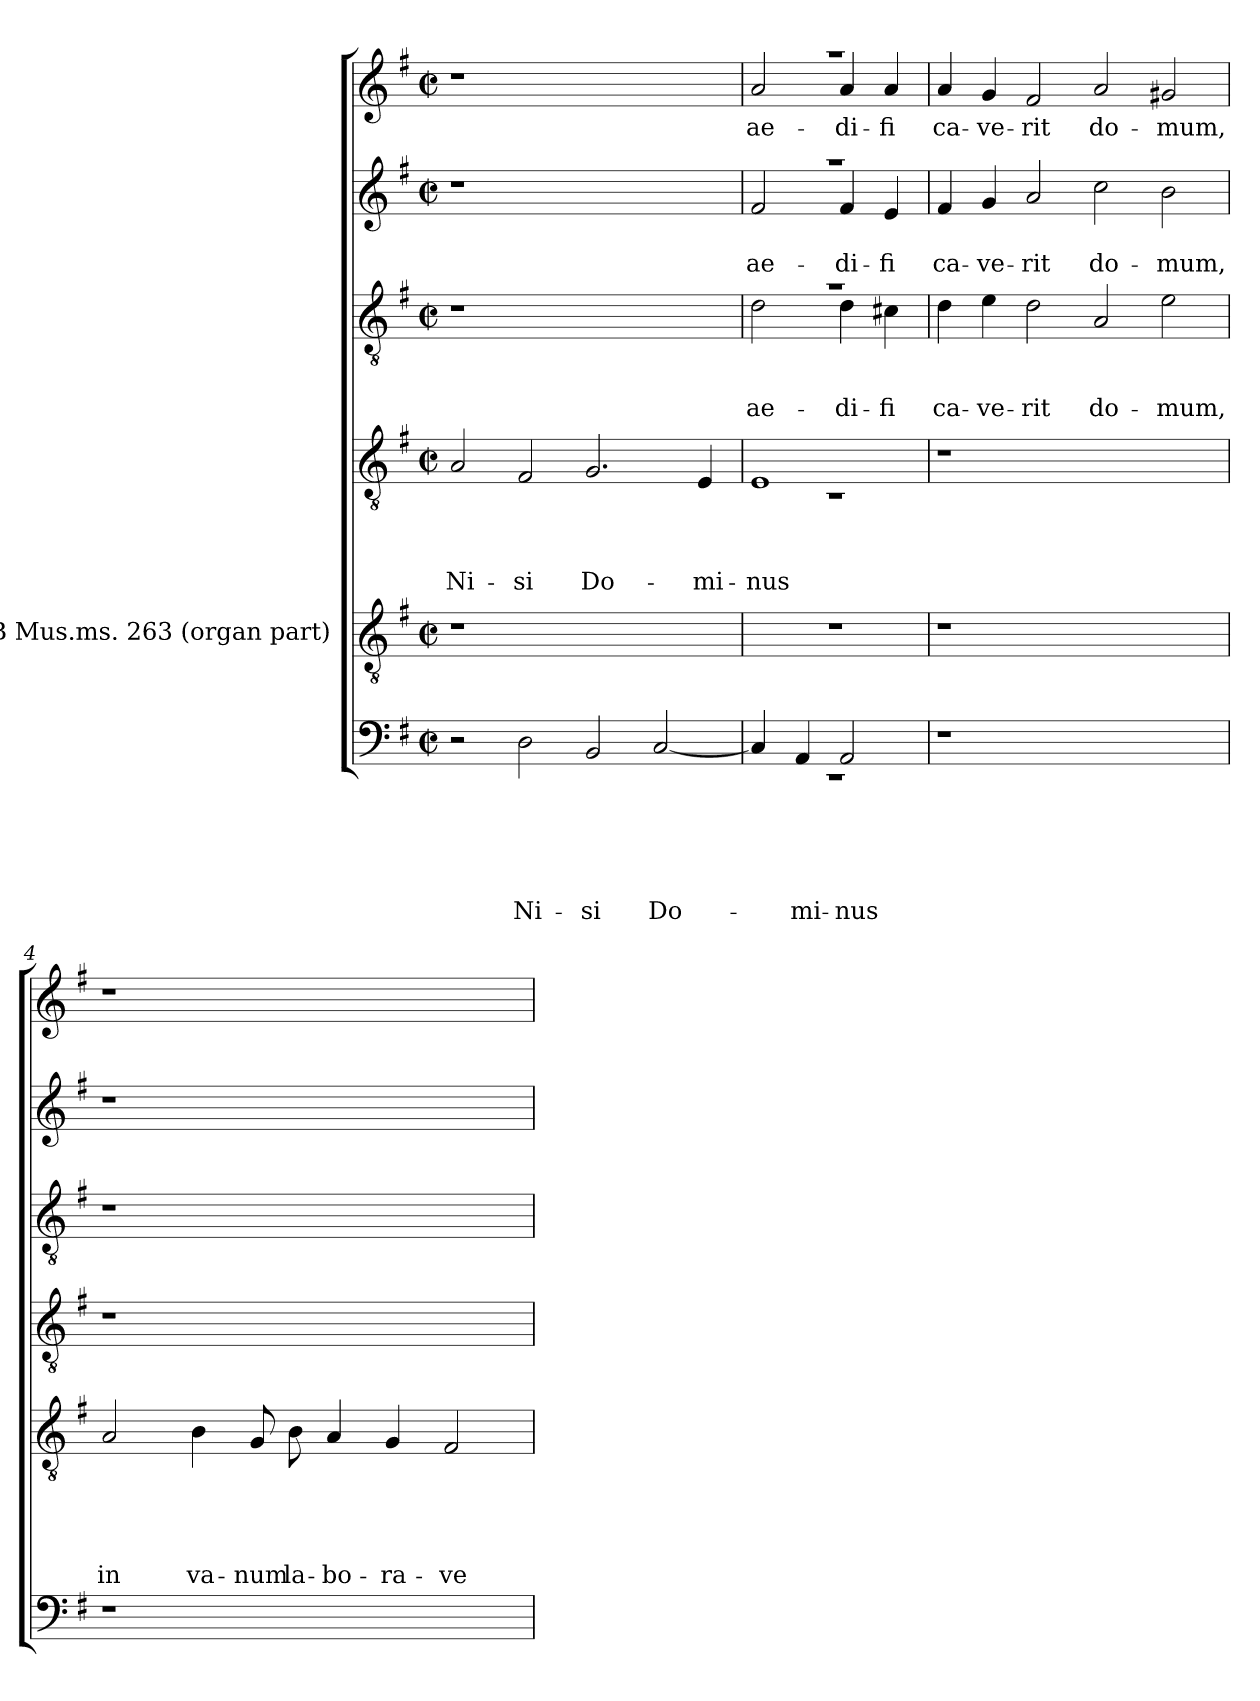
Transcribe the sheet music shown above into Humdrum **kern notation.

**kern	**text	**text	**text	**text	**text	**text	**kern	**text	**text	**text	**text	**text	**kern	**text	**text	**text	**text	**kern	**text	**text	**text	**kern	**text	**text	**kern	**text
*part6	*part6	*part6	*part6	*part6	*part6	*part6	*part5	*part5	*part5	*part5	*part5	*part5	*part4	*part4	*part4	*part4	*part4	*part3	*part3	*part3	*part3	*part2	*part2	*part2	*part1	*part1
*staff6	*staff6	*staff6	*staff6	*staff6	*staff6	*staff6	*staff5	*staff5	*staff5	*staff5	*staff5	*staff5	*staff4	*staff4	*staff4	*staff4	*staff4	*staff3	*staff3	*staff3	*staff3	*staff2	*staff2	*staff2	*staff1	*staff1
*	*	*	*	*	*	*	*I"BSB Mus.ms. 263 (organ part)	*	*	*	*	*	*	*	*	*	*	*	*	*	*	*	*	*	*	*
*clefF4	*	*	*	*	*	*	*clefGv2	*	*	*	*	*	*clefGv2	*	*	*	*	*clefGv2	*	*	*	*clefG2	*	*	*clefG2	*
*k[f#]	*	*	*	*	*	*	*k[f#]	*	*	*	*	*	*k[f#]	*	*	*	*	*k[f#]	*	*	*	*k[f#]	*	*	*k[f#]	*
*G:	*	*	*	*	*	*	*G:	*	*	*	*	*	*G:	*	*	*	*	*G:	*	*	*	*G:	*	*	*G:	*
*M2/2	*	*	*	*	*	*	*M2/2	*	*	*	*	*	*M2/2	*	*	*	*	*M2/2	*	*	*	*M2/2	*	*	*M2/2	*
*met(c|)	*	*	*	*	*	*	*met(c|)	*	*	*	*	*	*met(c|)	*	*	*	*	*met(c|)	*	*	*	*met(c|)	*	*	*met(c|)	*
=1	=1	=1	=1	=1	=1	=1	=1	=1	=1	=1	=1	=1	=1	=1	=1	=1	=1	=1	=1	=1	=1	=1	=1	=1	=1	=1
!	!	!	!	!	!	!	!	!	!	!	!	!	!	!	!	!	!LO:LY:b	!	!	!	!	!	!	!	!	!
2r	.	.	.	.	.	.	1r	.	.	.	.	.	2A/	.	.	.	Ni-	1r	.	.	.	1r	.	.	1r	.
!	!	!	!	!	!	!LO:LY:b	!	!	!	!	!	!	!	!	!	!	!LO:LY:b	!	!	!	!	!	!	!	!	!
2D\	.	.	.	.	.	Ni-	.	.	.	.	.	.	2F#/	.	.	.	-si	.	.	.	.	.	.	.	.	.
!	!	!	!	!	!	!LO:LY:b	!	!	!	!	!	!	!	!	!	!	!LO:LY:b	!	!	!	!	!	!	!	!	!
2BB/	.	.	.	.	.	-si	1ryy	.	.	.	.	.	2.G/	.	.	.	Do-	1ryy	.	.	.	1ryy	.	.	1ryy	.
!	!	!	!	!	!	!LO:LY:b	!	!	!	!	!	!	!	!	!	!	!	!	!	!	!	!	!	!	!	!
[<2C/	.	.	.	.	.	Do-	.	.	.	.	.	.	.	.	.	.	.	.	.	.	.	.	.	.	.	.
!	!	!	!	!	!	!	!	!	!	!	!	!	!	!	!	!	!LO:LY:b	!	!	!	!	!	!	!	!	!
.	.	.	.	.	.	.	.	.	.	.	.	.	4E/	.	.	.	-mi-	.	.	.	.	.	.	.	.	.
=2	=2	=2	=2	=2	=2	=2	=2	=2	=2	=2	=2	=2	=2	=2	=2	=2	=2	=2	=2	=2	=2	=2	=2	=2	=2	=2
*^	*	*	*	*	*	*	*	*	*	*	*	*	*	*	*	*	*	*	*	*	*	*	*	*	*	*
!	!	!	!	!	!	!	!	!	!	!	!	!	!	!	!	!	!	!LO:LY:b	!	!	!	!LO:LY:b	!	!	!LO:LY:b	!	!LO:LY:b
*	*	*	*	*	*	*	*	*	*	*	*	*	*	*^	*	*	*	*	*^	*	*	*	*^	*	*	*^	*
4C/]	1rEE	.	.	.	.	.	.	1r	.	.	.	.	.	1E	1rC	.	.	.	-nus	1ra	2d\	.	.	ae-	1raa	2f#/	.	ae-	1raa	2a/	ae-
!	!	!	!	!	!	!	!LO:LY:b	!	!	!	!	!	!	!	!	!	!	!	!	!	!	!	!	!	!	!	!	!	!	!	!
4AA/	.	.	.	.	.	.	-mi-	.	.	.	.	.	.	.	.	.	.	.	.	.	.	.	.	.	.	.	.	.	.	.	.
!	!	!	!	!	!	!	!LO:LY:b	!	!	!	!	!	!	!	!	!	!	!	!	!	!	!	!	!LO:LY:b	!	!	!	!LO:LY:b	!	!	!LO:LY:b
2AA/	.	.	.	.	.	.	-nus	.	.	.	.	.	.	.	.	.	.	.	.	.	4d\	.	.	-di-	.	4f#/	.	-di-	.	4a/	-di-
!	!	!	!	!	!	!	!	!	!	!	!	!	!	!	!	!	!	!	!	!	!	!	!	!LO:LY:b	!	!	!	!LO:LY:b	!	!	!LO:LY:b
.	.	.	.	.	.	.	.	.	.	.	.	.	.	.	.	.	.	.	.	.	4c#X\	.	.	-fi-	.	4e/	.	-fi-	.	4a/	-fi-
*v	*v	*	*	*	*	*	*	*	*	*	*	*	*	*v	*v	*	*	*	*	*	*	*	*	*	*	*	*	*	*	*	*
=3	=3	=3	=3	=3	=3	=3	=3	=3	=3	=3	=3	=3	=3	=3	=3	=3	=3	=3	=3	=3	=3	=3	=3	=3	=3	=3	=3	=3	=3
!	!	!	!	!	!	!	!	!	!	!	!	!	!	!	!	!	!	!	!	!	!	!LO:LY:b	!	!	!	!LO:LY:b	!	!	!LO:LY:b
*	*	*	*	*	*	*	*	*	*	*	*	*	*	*	*	*	*	*v	*v	*	*	*	*	*	*	*	*v	*v	*
*	*	*	*	*	*	*	*	*	*	*	*	*	*	*	*	*	*	*	*	*	*	*v	*v	*	*	*	*
1r	.	.	.	.	.	.	1r	.	.	.	.	.	1r	.	.	.	.	4d\	.	.	-ca-	4f#/	.	-ca-	4a/	-ca-
!	!	!	!	!	!	!	!	!	!	!	!	!	!	!	!	!	!	!	!	!	!LO:LY:b	!	!	!LO:LY:b	!	!LO:LY:b
.	.	.	.	.	.	.	.	.	.	.	.	.	.	.	.	.	.	4e\	.	.	-ve-	4g/	.	-ve-	4g/	-ve-
!	!	!	!	!	!	!	!	!	!	!	!	!	!	!	!	!	!	!	!	!	!LO:LY:b	!	!	!LO:LY:b	!	!LO:LY:b
.	.	.	.	.	.	.	.	.	.	.	.	.	.	.	.	.	.	2d\	.	.	-rit	2a/	.	-rit	2f#/	-rit
!	!	!	!	!	!	!	!	!	!	!	!	!	!	!	!	!	!	!	!	!	!LO:LY:b	!	!	!LO:LY:b	!	!LO:LY:b
1ryy	.	.	.	.	.	.	1ryy	.	.	.	.	.	1ryy	.	.	.	.	2A/	.	.	do-	2cc\	.	do-	2a/	do-
!	!	!	!	!	!	!	!	!	!	!	!	!	!	!	!	!	!	!	!	!	!LO:LY:b	!	!	!LO:LY:b	!	!LO:LY:b
.	.	.	.	.	.	.	.	.	.	.	.	.	.	.	.	.	.	2e\	.	.	-mum,	2b\	.	-mum,	2g#X/	-mum,
!!LO:LB:g=z
=4	=4	=4	=4	=4	=4	=4	=4	=4	=4	=4	=4	=4	=4	=4	=4	=4	=4	=4	=4	=4	=4	=4	=4	=4	=4	=4
!	!	!	!	!	!	!	!	!	!	!	!	!LO:LY:b	!	!	!	!	!	!	!	!	!	!	!	!	!	!
1r	.	.	.	.	.	.	2A/	.	.	.	.	in	1r	.	.	.	.	1r	.	.	.	1r	.	.	1r	.
!	!	!	!	!	!	!	!	!	!	!	!	!LO:LY:b	!	!	!	!	!	!	!	!	!	!	!	!	!	!
.	.	.	.	.	.	.	4B\	.	.	.	.	va-	.	.	.	.	.	.	.	.	.	.	.	.	.	.
!	!	!	!	!	!	!	!	!	!	!	!	!LO:LY:b	!	!	!	!	!	!	!	!	!	!	!	!	!	!
.	.	.	.	.	.	.	8G/	.	.	.	.	-num	.	.	.	.	.	.	.	.	.	.	.	.	.	.
!	!	!	!	!	!	!	!	!	!	!	!	!LO:LY:b	!	!	!	!	!	!	!	!	!	!	!	!	!	!
.	.	.	.	.	.	.	8B\	.	.	.	.	la-	.	.	.	.	.	.	.	.	.	.	.	.	.	.
!	!	!	!	!	!	!	!	!	!	!	!	!LO:LY:b	!	!	!	!	!	!	!	!	!	!	!	!	!	!
1ryy	.	.	.	.	.	.	4A/	.	.	.	.	-bo-	1ryy	.	.	.	.	1ryy	.	.	.	1ryy	.	.	1ryy	.
!	!	!	!	!	!	!	!	!	!	!	!	!LO:LY:b	!	!	!	!	!	!	!	!	!	!	!	!	!	!
.	.	.	.	.	.	.	4G/	.	.	.	.	-ra-	.	.	.	.	.	.	.	.	.	.	.	.	.	.
!	!	!	!	!	!	!	!	!	!	!	!	!LO:LY:b	!	!	!	!	!	!	!	!	!	!	!	!	!	!
.	.	.	.	.	.	.	2F#/	.	.	.	.	-ve-	.	.	.	.	.	.	.	.	.	.	.	.	.	.
=	=	=	=	=	=	=	=	=	=	=	=	=	=	=	=	=	=	=	=	=	=	=	=	=	=	=
*-	*-	*-	*-	*-	*-	*-	*-	*-	*-	*-	*-	*-	*-	*-	*-	*-	*-	*-	*-	*-	*-	*-	*-	*-	*-	*-
